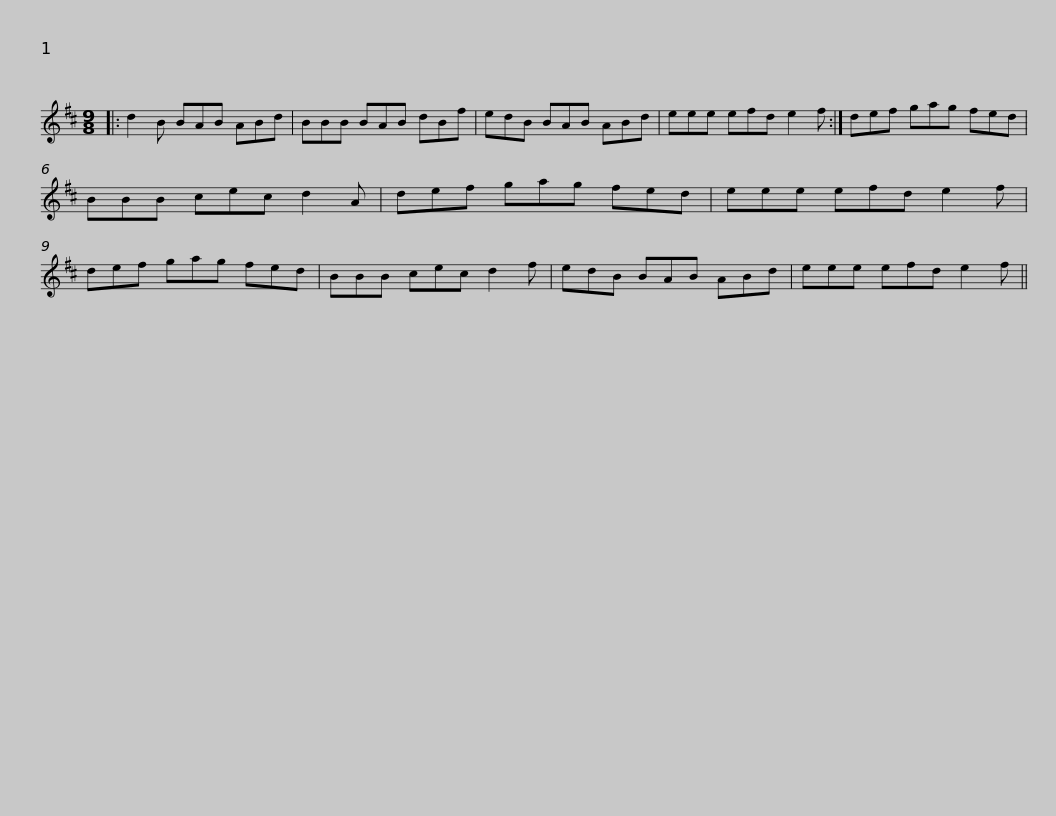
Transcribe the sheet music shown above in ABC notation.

X:1
L:1/8
M:9/8
I:linebreak $
K:D
V:1 treble
V:1
|: d2 B BAB ABd | BBB BAB dBf | edB BAB ABd | eee efd e2 f :|$ def gag fed | %5
 BBB cec d2 A | def gag fed | eee efd e2 f | def gag fed |$ BBB cec d2 f | %10
 edB BAB ABd | eee efd e2 f || %12
